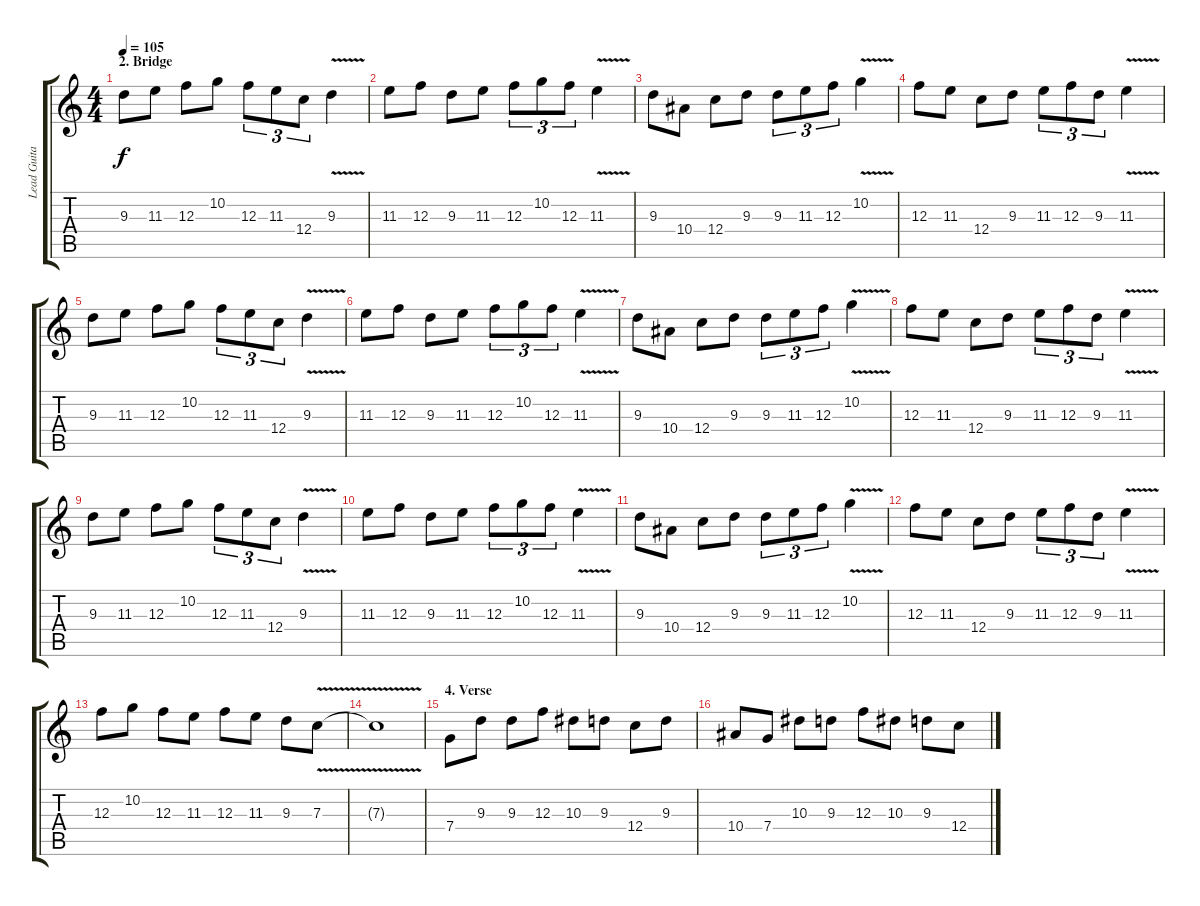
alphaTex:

\track ("Lead Guitar / K!m" "Lead Guita") {instrument distortionguitar}
\staff {score tabs}
\tuning (D4 A3 F3 C3 G2 D2) {hide}
\ts (4 4)
\section ("" "2. Bridge")
\tempo 105
\clef g2
\ks c
9.3.8{dy f volume 15 balance 6} 11.3.8 12.3.8 10.2.8 12.3.8{tu (3 2)} 11.3.8{tu (3 2)} 12.4.8{tu (3 2)} 9.3{v}.4 |
11.3.8 12.3.8 9.3.8 11.3.8 12.3.8{tu (3 2)} 10.2.8{tu (3 2)} 12.3.8{tu (3 2)} 11.3{v}.4 |
9.3.8 10.4.8 12.4.8 9.3.8 9.3.8{tu (3 2)} 11.3.8{tu (3 2)} 12.3.8{tu (3 2)} 10.2{v}.4 |
12.3.8 11.3.8 12.4.8 9.3.8 11.3.8{tu (3 2)} 12.3.8{tu (3 2)} 9.3.8{tu (3 2)} 11.3{v}.4 |
9.3.8{volume 15 balance 6} 11.3.8 12.3.8 10.2.8 12.3.8{tu (3 2)} 11.3.8{tu (3 2)} 12.4.8{tu (3 2)} 9.3{v}.4 |
11.3.8 12.3.8 9.3.8 11.3.8 12.3.8{tu (3 2)} 10.2.8{tu (3 2)} 12.3.8{tu (3 2)} 11.3{v}.4 |
9.3.8 10.4.8 12.4.8 9.3.8 9.3.8{tu (3 2)} 11.3.8{tu (3 2)} 12.3.8{tu (3 2)} 10.2{v}.4 |
12.3.8 11.3.8 12.4.8 9.3.8 11.3.8{tu (3 2)} 12.3.8{tu (3 2)} 9.3.8{tu (3 2)} 11.3{v}.4 |
9.3.8{volume 15 balance 6} 11.3.8 12.3.8 10.2.8 12.3.8{tu (3 2)} 11.3.8{tu (3 2)} 12.4.8{tu (3 2)} 9.3{v}.4 |
11.3.8 12.3.8 9.3.8 11.3.8 12.3.8{tu (3 2)} 10.2.8{tu (3 2)} 12.3.8{tu (3 2)} 11.3{v}.4 |
9.3.8 10.4.8 12.4.8 9.3.8 9.3.8{tu (3 2)} 11.3.8{tu (3 2)} 12.3.8{tu (3 2)} 10.2{v}.4 |
12.3.8 11.3.8 12.4.8 9.3.8 11.3.8{tu (3 2)} 12.3.8{tu (3 2)} 9.3.8{tu (3 2)} 11.3{v}.4 |
12.3.8 10.2.8 12.3.8 11.3.8 12.3.8 11.3.8 9.3.8 7.3{v}.8 |
7.3{t}.1 |
\section ("" "4. Verse")
7.4.8 9.3.8 9.3.8 12.3.8 10.3.8 9.3.8 12.4.8 9.3.8 |
10.4.8 7.4.8 10.3.8 9.3.8 12.3.8 10.3.8 9.3.8 12.4.8
